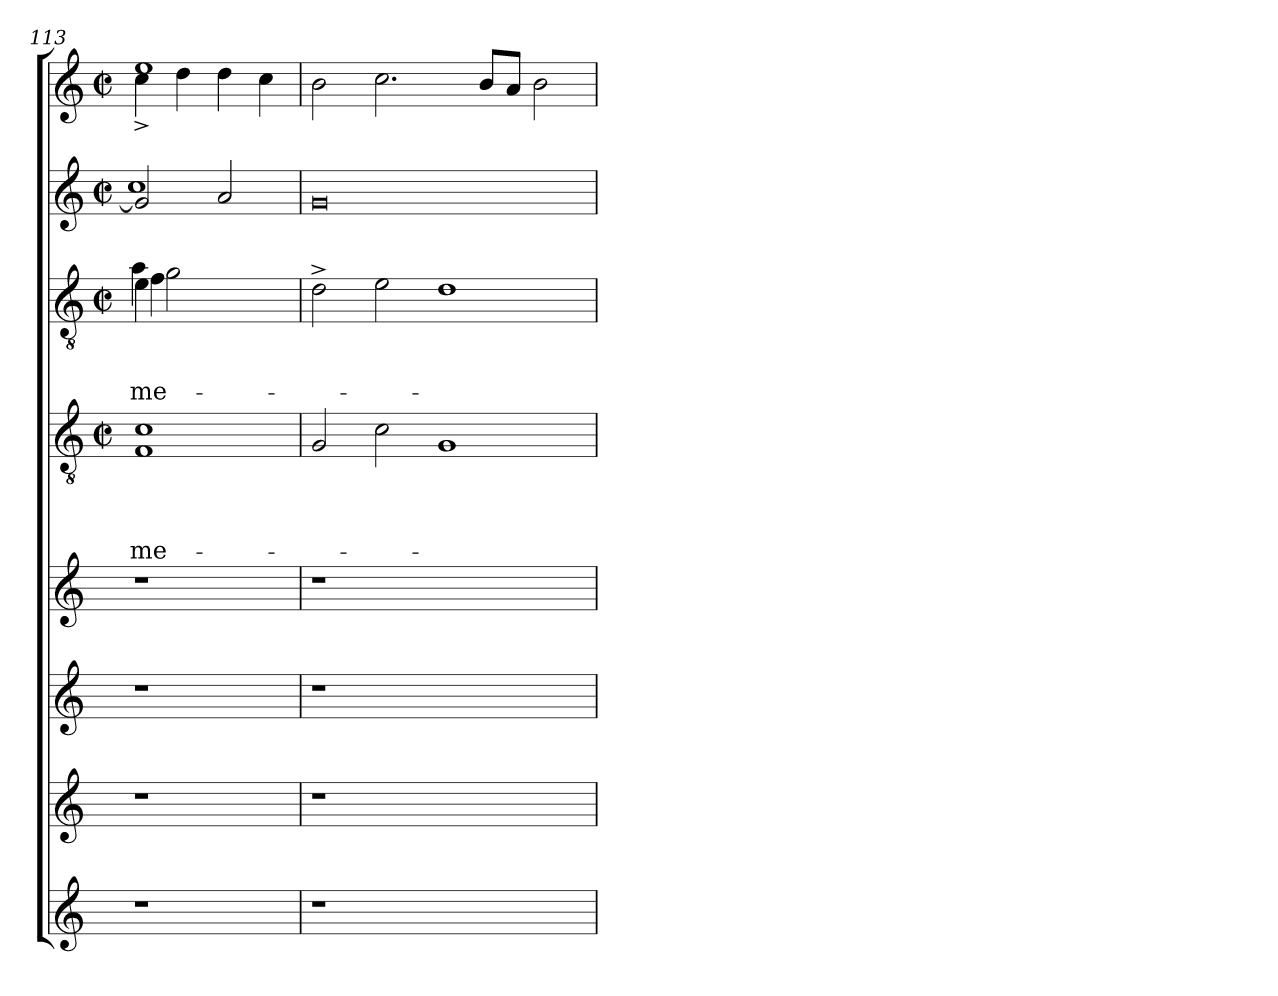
**kern	**kern	**kern	**kern	**kern	**text	**text	**text	**text	**kern	**text	**text	**text	**kern	**kern
*part8	*part7	*part6	*part5	*part4	*part4	*part4	*part4	*part4	*part3	*part3	*part3	*part3	*part2	*part1
*staff8	*staff7	*staff6	*staff5	*staff4	*staff4	*staff4	*staff4	*staff4	*staff3	*staff3	*staff3	*staff3	*staff2	*staff1
!!LO:PB:g=z
*clefG2	*clefG2	*clefG2	*clefG2	*clefGv2	*	*	*	*	*clefGv2	*	*	*	*clefG2	*clefG2
*k[]	*k[]	*k[]	*k[]	*k[]	*	*	*	*	*k[]	*	*	*	*k[]	*k[]
*C:	*C:	*C:	*C:	*C:	*	*	*	*	*C:	*	*	*	*C:	*C:
*	*	*	*	*M2/2	*	*	*	*	*M2/2	*	*	*	*M2/2	*M2/2
*	*	*	*	*met(c|)	*	*	*	*	*met(c|)	*	*	*	*met(c|)	*met(c|)
=113	=113	=113	=113	=113	=113	=113	=113	=113	=113	=113	=113	=113	=113	=113
!	!	!	!	!	!	!	!	!LO:LY:b	!	!	!	!LO:LY:b	!	!
*	*	*	*	*	*	*	*	*	*^	*	*	*	*^	*^
*	*	*	*	*	*	*	*	*	*	*^	*	*	*	*	*	*	*
*	*	*	*	*	*	*	*	*	*	*	*^	*	*	*	*	*	*	*
1r	1r	1r	1r	1F 1c	.	.	.	me-	4e\	4f\	2g\	4a\	.	.	me-	2g/]	1cc	1ee	4cc^<\
.	.	.	.	.	.	.	.	.	2ryy	2ryy	.	2ryy	.	.	.	.	.	.	4dd\
.	.	.	.	.	.	.	.	.	.	.	2ryy	.	.	.	.	2a/	.	.	4dd\
.	.	.	.	.	.	.	.	.	4ryy	4ryy	.	4ryy	.	.	.	.	.	.	4cc\
*	*	*	*	*	*	*	*	*	*v	*v	*v	*v	*	*	*	*	*	*v	*v
*	*	*	*	*	*	*	*	*	*	*	*	*	*v	*v	*
=114	=114	=114	=114	=114	=114	=114	=114	=114	=114	=114	=114	=114	=114	=114
1r	1r	1r	1r	2G/	.	.	.	.	2d^>\	.	.	.	0g	2b\
.	.	.	.	2c\	.	.	.	.	2e\	.	.	.	.	2.cc\
1ryy	1ryy	1ryy	1ryy	1G	.	.	.	.	1d	.	.	.	.	.
.	.	.	.	.	.	.	.	.	.	.	.	.	.	8b/L
.	.	.	.	.	.	.	.	.	.	.	.	.	.	8a/J
.	.	.	.	.	.	.	.	.	.	.	.	.	.	2b\
=	=	=	=	=	=	=	=	=	=	=	=	=	=	=
*-	*-	*-	*-	*-	*-	*-	*-	*-	*-	*-	*-	*-	*-	*-
